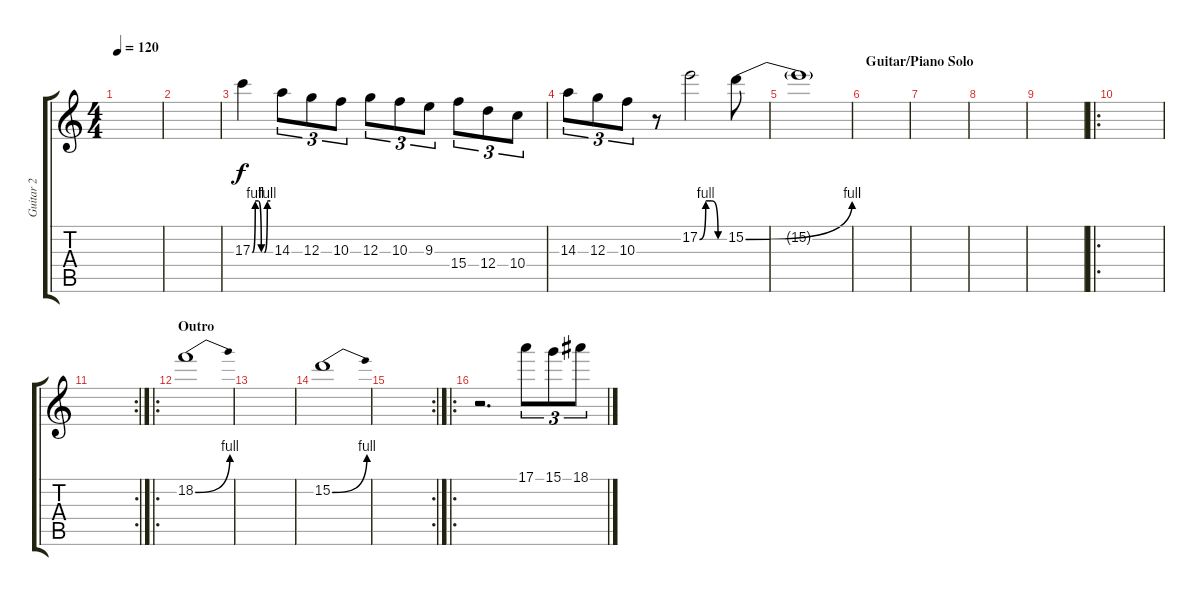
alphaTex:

\track ("Guitar 2" "Guitar 2") {instrument acousticguitarsteel}
\staff {score tabs}
\tuning (E4 B3 G3 D3 A2 E2) {hide}
\ts (4 4)
\tempo 120
\clef g2
\ks c
|
|
17.3{be (custom 0 0 10 4 20 4 30 0 40 0 50 4 60 4)}.4 14.3.8{tu (3 2)} 12.3.8{tu (3 2)} 10.3.8{tu (3 2)} 12.3.8{tu (3 2)} 10.3.8{tu (3 2)} 9.3.8{tu (3 2)} 15.4.8{tu (3 2)} 12.4.8{tu (3 2)} 10.4.8{tu (3 2)} |
14.3.8{tu (3 2)} 12.3.8{tu (3 2)} 10.3.8{tu (3 2)} r.8 17.2{be (custom 0 0 15 4 30 4 45 0 60 0)}.2 15.2{be (bend 0 0 60 4)}.8 |
15.2{t}.1 |
\section ("" "Guitar/Piano Solo")
|
|
|
|
\ro
|
\rc 2
|
\ro
\section ("" "Outro")
18.2{be (bend 0 0 60 4)}.1 |
|
15.2{be (bend 0 0 60 4)}.1 |
\rc 2
|
\ro
r.2{d} 17.1.8{tu (3 2)} 15.1.8{tu (3 2)} 18.1.8{tu (3 2)}
